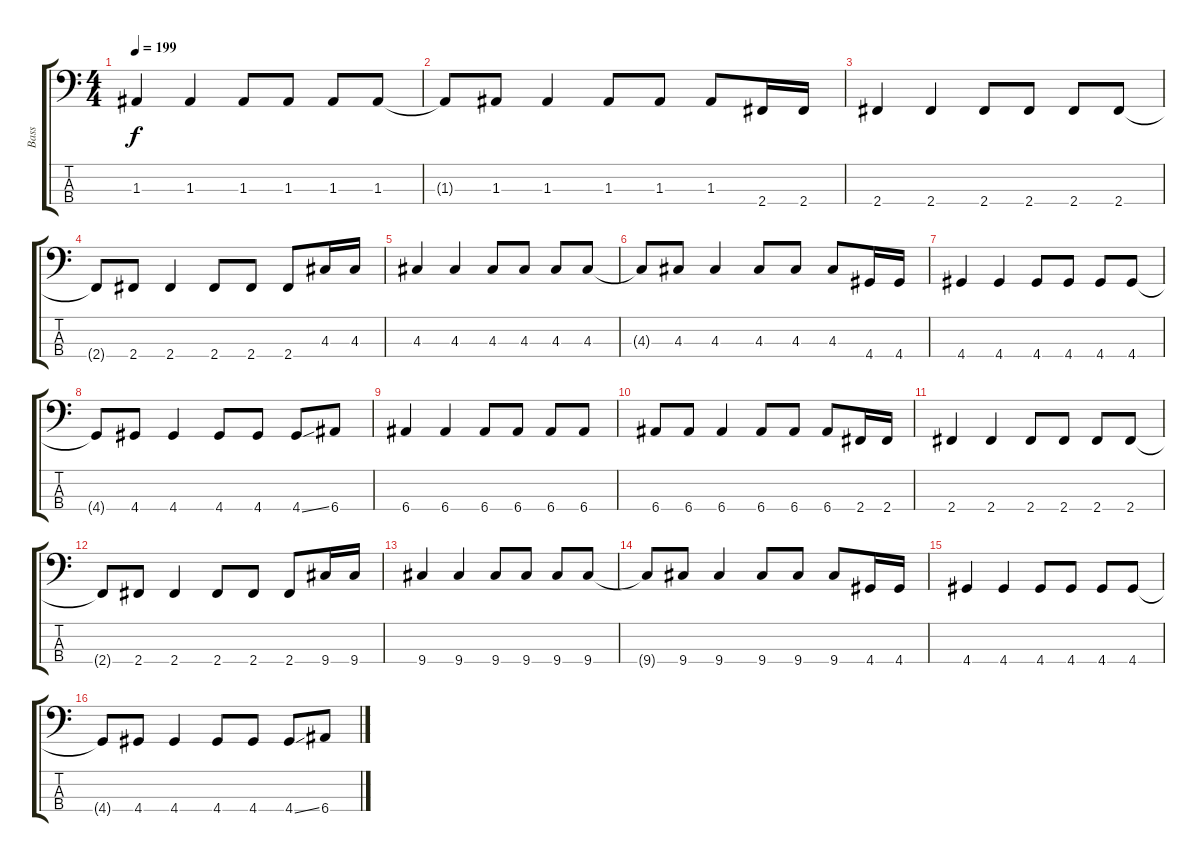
\track ("Bass" "Bass") {instrument electricbassfinger}
\staff {score tabs}
\tuning (G2 D2 A1 E1) {hide}
\ts (4 4)
\tempo 199
\clef f4
\ks c
1.3.4{dy f} 1.3.4 1.3.8 1.3.8 1.3.8 1.3.8 |
1.3{t}.8 1.3.8 1.3.4 1.3.8 1.3.8 1.3.8 2.4.16 2.4.16 |
2.4.4 2.4.4 2.4.8 2.4.8 2.4.8 2.4.8 |
2.4{t}.8 2.4.8 2.4.4 2.4.8 2.4.8 2.4.8 4.3.16 4.3.16 |
4.3.4 4.3.4 4.3.8 4.3.8 4.3.8 4.3.8 |
4.3{t}.8 4.3.8 4.3.4 4.3.8 4.3.8 4.3.8 4.4.16 4.4.16 |
4.4.4 4.4.4 4.4.8 4.4.8 4.4.8 4.4.8 |
4.4{t}.8 4.4.8 4.4.4 4.4.8 4.4.8 4.4{ss}.8 6.4.8 |
6.4.4 6.4.4 6.4.8 6.4.8 6.4.8 6.4.8 |
6.4.8 6.4.8 6.4.4 6.4.8 6.4.8 6.4.8 2.4.16 2.4.16 |
2.4.4 2.4.4 2.4.8 2.4.8 2.4.8 2.4.8 |
2.4{t}.8 2.4.8 2.4.4 2.4.8 2.4.8 2.4.8 9.4.16 9.4.16 |
9.4.4 9.4.4 9.4.8 9.4.8 9.4.8 9.4.8 |
9.4{t}.8 9.4.8 9.4.4 9.4.8 9.4.8 9.4.8 4.4.16 4.4.16 |
4.4.4 4.4.4 4.4.8 4.4.8 4.4.8 4.4.8 |
4.4{t}.8 4.4.8 4.4.4 4.4.8 4.4.8 4.4{ss}.8 6.4.8
